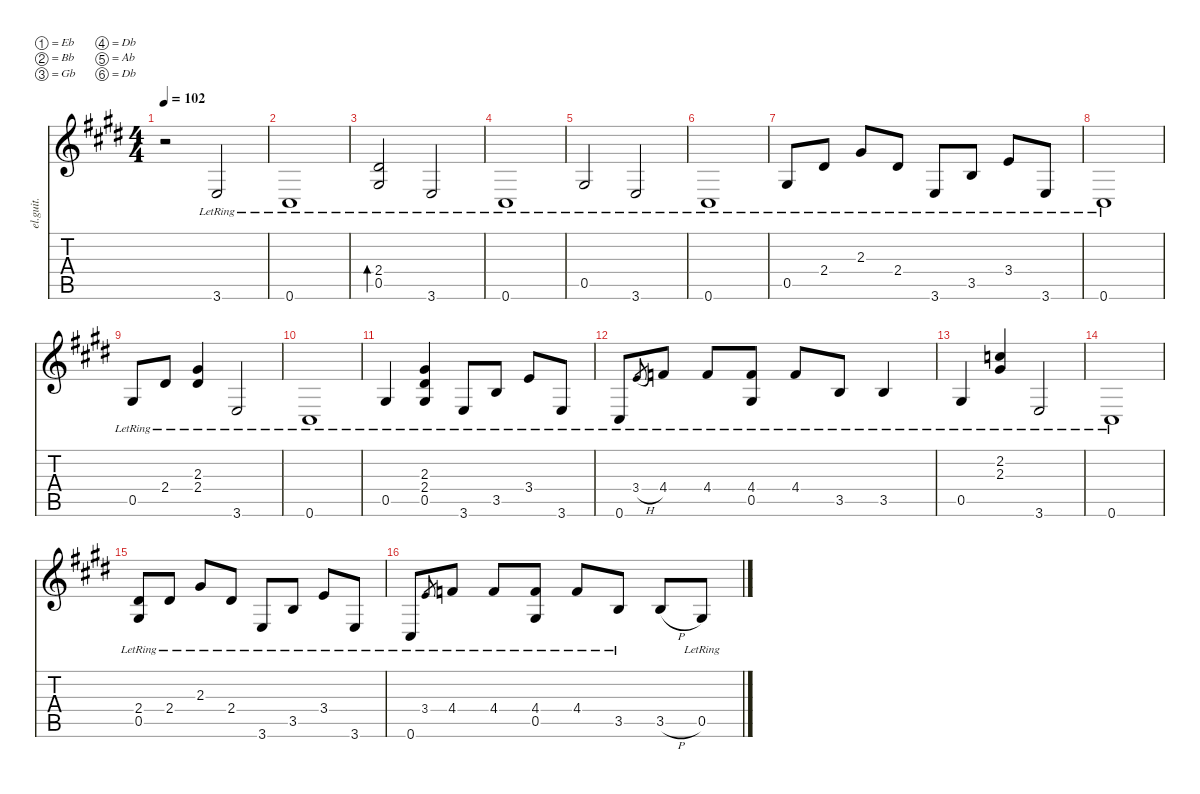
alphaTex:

\defaultSystemsLayout 4
\hideDynamics
\bracketExtendMode nobrackets
\otherSystemsTrackNameOrientation horizontal
\track ("Clean" "el.guit.") {instrument electricguitarclean}
\staff {score tabs}
\tuning (Eb4 Bb3 Gb3 Db3 Ab2 Db2)
\ts (4 4)
\beaming (8 2 2 2 2)
\tempo 102
\clef g2
\ks c#minor
r.2{dy f instrument electricguitarclean beam Down} 3.6{lr acc forcenatural}.2{beam Up} |
0.6{lr acc #}.1{beam Up} |
(2.4{lr acc #} 0.5{lr acc #}).2{bd 240 beam Up} 3.6{lr acc forcenatural}.2{beam Up} |
0.6{lr acc #}.1{beam Up} |
0.5{lr acc #}.2{beam Up} 3.6{lr acc forcenatural}.2{beam Up} |
0.6{lr acc #}.1{beam Up} |
0.5{lr acc #}.8{beam Up} 2.4{lr acc #}.8{beam Up} 2.3{lr acc #}.8{beam Up} 2.4{lr acc #}.8{beam Up} 3.6{lr acc forcenatural}.8{beam Up} 3.5{lr acc forcenatural}.8{beam Up} 3.4{lr acc forcenatural}.8{beam Up} 3.6{lr acc forcenatural}.8{beam Up} |
0.6{lr acc #}.1{beam Up} |
0.5{lr acc #}.8{beam Up} 2.4{lr acc #}.8{beam Up} (2.3{lr acc #} 2.4{lr acc #}).4{beam Up} 3.6{lr acc forcenatural}.2{beam Up} |
0.6{lr acc #}.1{beam Up} |
0.5{lr acc #}.4{beam Up} (2.3{lr acc #} 2.4{lr acc #} 0.5{lr acc #}).4{beam Up} 3.6{lr acc forcenatural}.8{beam Up} 3.5{lr acc forcenatural}.8{beam Up} 3.4{lr acc forcenatural}.8{beam Up} 3.6{lr acc forcenatural}.8{beam Up} |
0.6{lr acc #}.8{beam Up} 3.4{h lr acc forcenatural}.8{gr dy mf beam Up} 4.4{lr acc forcenatural}.8{dy f beam Up} 4.4{lr acc forcenatural}.8{beam Up} (4.4{lr acc forcenatural} 0.5{lr acc #}).8{beam Up} 4.4{lr acc forcenatural}.8{beam Up} 3.5{lr acc forcenatural}.8{beam Up} 3.5{lr acc forcenatural}.4{beam Up} |
0.5{lr acc #}.4{beam Up} (2.2{lr acc forcenatural} 2.3{lr acc #}).4{beam Up} 3.6{lr acc forcenatural}.2{beam Up} |
0.6{lr acc #}.1{beam Up} |
(2.4{lr acc #} 0.5{lr acc #}).8{beam Up} 2.4{lr acc #}.8{beam Up} 2.3{lr acc #}.8{beam Up} 2.4{lr acc #}.8{beam Up} 3.6{lr acc forcenatural}.8{beam Up} 3.5{lr acc forcenatural}.8{beam Up} 3.4{lr acc forcenatural}.8{beam Up} 3.6{lr acc forcenatural}.8{beam Up} |
0.6{lr acc #}.8{beam Up} 3.4{lr acc forcenatural}.8{gr dy mf beam Up} 4.4{lr acc forcenatural}.8{dy f beam Up} 4.4{lr acc forcenatural}.8{beam Up} (4.4{lr acc forcenatural} 0.5{lr acc #}).8{beam Up} 4.4{lr acc forcenatural}.8{beam Up} 3.5{lr acc forcenatural}.8{beam Up} 3.5{h acc forcenatural}.8{beam Up} 0.5{lr acc #}.8{beam Up}
